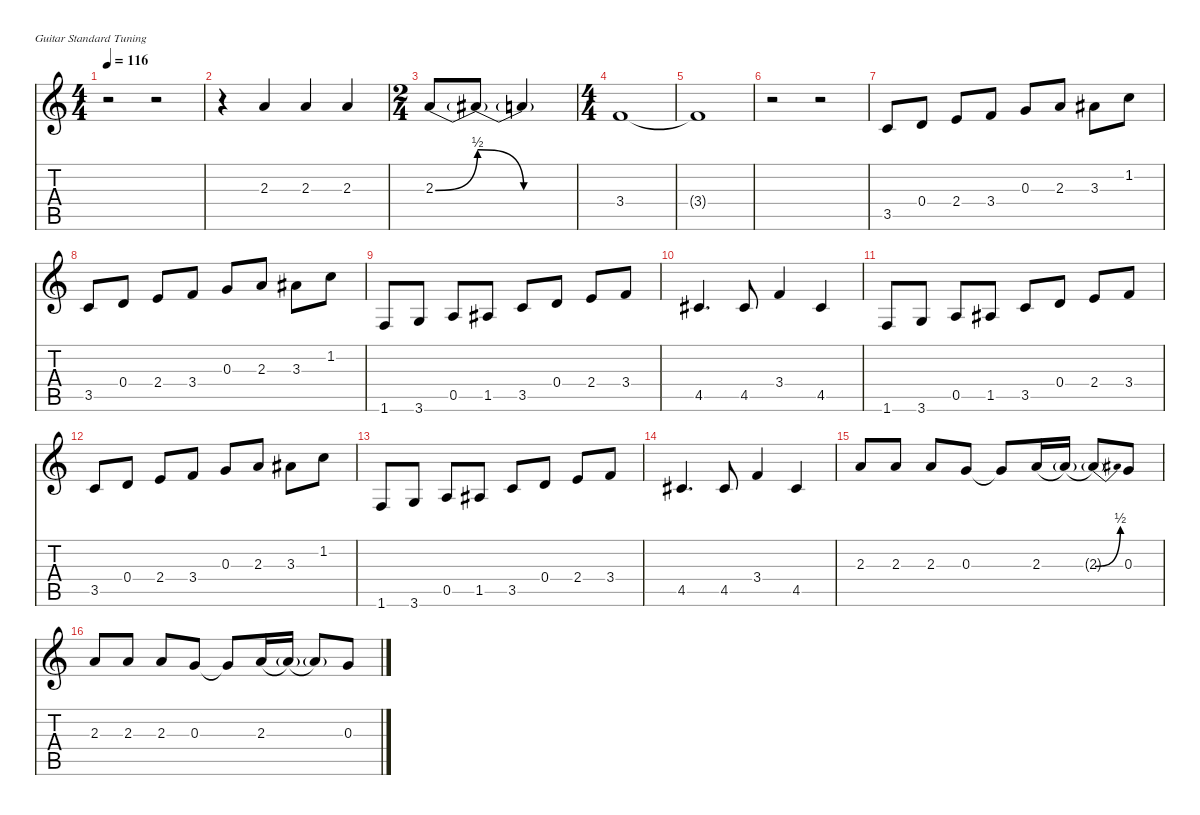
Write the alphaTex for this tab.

\defaultSystemsLayout 4
\hideDynamics
\bracketExtendMode nobrackets
\singleTrackTrackNamePolicy hidden
\multiTrackTrackNamePolicy hidden
\firstSystemTrackNameMode fullname
\firstSystemTrackNameOrientation horizontal
\otherSystemsTrackNameOrientation horizontal
\track ("Elec. Gtr." "dist.guit.") {instrument distortionguitar}
\staff {score tabs}
\tuning (E4 B3 G3 D3 A2 E2)
\ts (4 4)
\tempo 116
\clef g2
\ks c
r.2{dy f beam Down} r.2{beam Down} |
r.4{beam Down} 2.3.4{beam Up} 2.3.4{beam Up} 2.3.4{beam Up} |
\ts (2 4)
2.3{be (bend 0 0 60 2)}.8{beam Up} 2.3{be (release 0 2 60 0) t}.8{beam Up} 2.3{be (hold 0 0 60 0) t}.4{beam Up} |
\ts (4 4)
3.4.1{beam Up} |
3.4{t}.1{beam Up} |
r.2{beam Down} r.2{beam Down} |
3.5.8{beam Up} 0.4.8{beam Up} 2.4.8{beam Up} 3.4.8{beam Up} 0.3.8{beam Up} 2.3.8{beam Up} 3.3{acc #}.8{beam Down} 1.2.8{beam Down} |
3.5.8{beam Up} 0.4.8{beam Up} 2.4.8{beam Up} 3.4.8{beam Up} 0.3.8{beam Up} 2.3.8{beam Up} 3.3{acc #}.8{beam Down} 1.2.8{beam Down} |
1.6.8{beam Up} 3.6.8{beam Up} 0.5.8{beam Up} 1.5{acc #}.8{beam Up} 3.5.8{beam Up} 0.4.8{beam Up} 2.4.8{beam Up} 3.4.8{beam Up} |
4.5{acc #}.4{d beam Up} 4.5{acc #}.8{beam Up} 3.4.4{beam Up} 4.5{acc #}.4{beam Up} |
1.6.8{beam Up} 3.6.8{beam Up} 0.5.8{beam Up} 1.5{acc #}.8{beam Up} 3.5.8{beam Up} 0.4.8{beam Up} 2.4.8{beam Up} 3.4.8{beam Up} |
3.5.8{beam Up} 0.4.8{beam Up} 2.4.8{beam Up} 3.4.8{beam Up} 0.3.8{beam Up} 2.3.8{beam Up} 3.3{acc #}.8{beam Down} 1.2.8{beam Down} |
1.6.8{beam Up} 3.6.8{beam Up} 0.5.8{beam Up} 1.5{acc #}.8{beam Up} 3.5.8{beam Up} 0.4.8{beam Up} 2.4.8{beam Up} 3.4.8{beam Up} |
4.5{acc #}.4{d beam Up} 4.5{acc #}.8{beam Up} 3.4.4{beam Up} 4.5{acc #}.4{beam Up} |
2.3.8{beam Up} 2.3.8{beam Up} 2.3.8{beam Up} 0.3.8{beam Up} 0.3{t}.8{beam Up} 2.3{be (hold 0 0 60 0)}.16{beam Up} 2.3{be (hold 0 0 60 0) t}.16{beam Up} 2.3{be (bend 0 0 60 2) t}.8{beam Up} 0.3.8{beam Up} |
2.3.8{beam Up} 2.3.8{beam Up} 2.3.8{beam Up} 0.3.8{beam Up} 0.3{t}.8{beam Up} 2.3{be (hold 0 0 60 0)}.16{beam Up} 2.3{be (hold 0 0 60 0) t}.16{beam Up} 2.3{be (hold 0 0 60 0) t}.8{beam Up} 0.3.8{beam Up}
